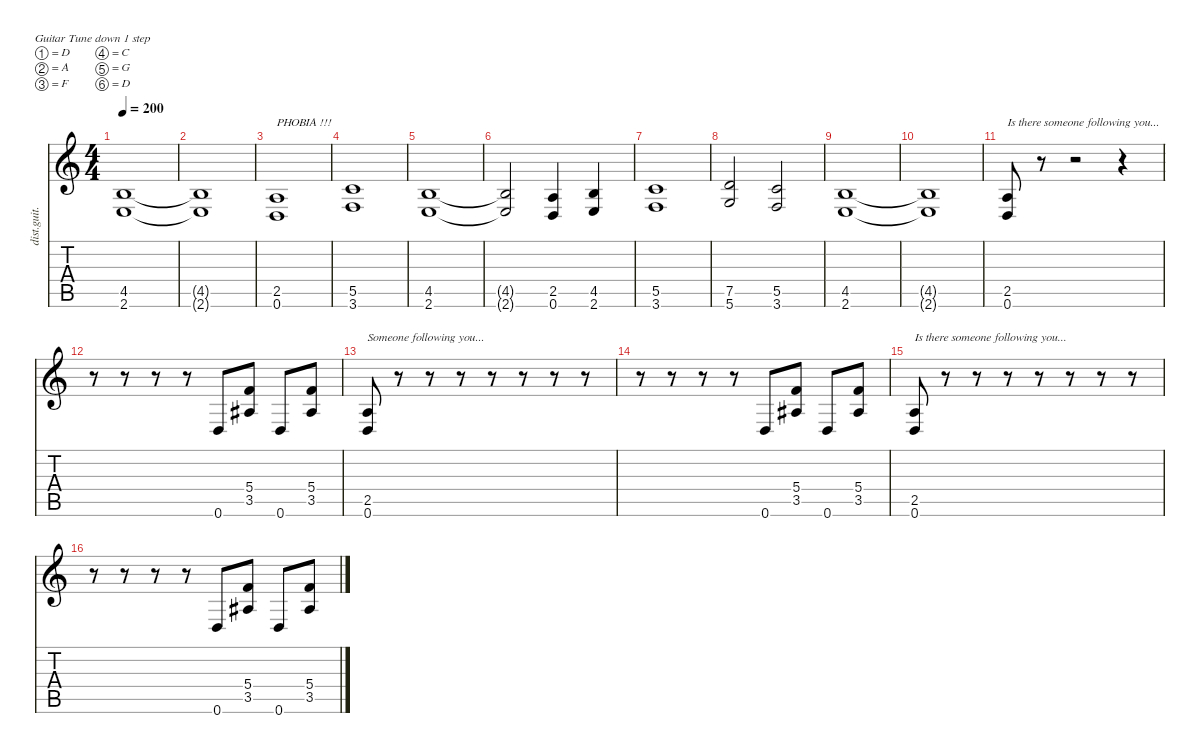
\defaultSystemsLayout 4
\hideDynamics
\bracketExtendMode nobrackets
\track ("Gitara 1" "dist.guit.") {instrument distortionguitar}
\staff {score tabs}
\tuning (D4 A3 F3 C3 G2 D2)
\ts (4 4)
\tempo 200
\clef g2
\ks c
(4.5 2.6).1{dy f beam Up} |
(4.5{t} 2.6{t}).1{beam Up} |
(2.5 0.6).1{txt "PHOBIA !!!" beam Up} |
(5.5 3.6).1{beam Up} |
(4.5 2.6).1{beam Up} |
(4.5{t} 2.6{t}).2{beam Up} (2.5 0.6).4{beam Up} (4.5 2.6).4{beam Up} |
(5.5 3.6).1{beam Up} |
(7.5 5.6).2{beam Up} (5.5 3.6).2{beam Up} |
(4.5 2.6).1{beam Up} |
(4.5{t} 2.6{t}).1{beam Up} |
(2.5 0.6).8{txt "Is there someone following you..." beam Up} r.8{beam Down} r.2{beam Down} r.4{beam Down} |
r.8{beam Down} r.8{beam Down} r.8{beam Down} r.8{beam Down} 0.6.8{beam Up} (5.4 3.5{acc #}).8{beam Up} 0.6.8{beam Up} (5.4 3.5{acc #}).8{beam Up} |
(2.5 0.6).8{txt "Someone following you..." beam Up} r.8{beam Down} r.8{beam Down} r.8{beam Down} r.8{beam Down} r.8{beam Down} r.8{beam Down} r.8{beam Down} |
r.8{beam Down} r.8{beam Down} r.8{beam Down} r.8{beam Down} 0.6.8{beam Up} (5.4 3.5{acc #}).8{beam Up} 0.6.8{beam Up} (5.4 3.5{acc #}).8{beam Up} |
(2.5 0.6).8{txt "Is there someone following you..." beam Up} r.8{beam Down} r.8{beam Down} r.8{beam Down} r.8{beam Down} r.8{beam Down} r.8{beam Down} r.8{beam Down} |
r.8{beam Down} r.8{beam Down} r.8{beam Down} r.8{beam Down} 0.6.8{beam Up} (5.4 3.5{acc #}).8{beam Up} 0.6.8{beam Up} (5.4 3.5{acc #}).8{beam Up}
